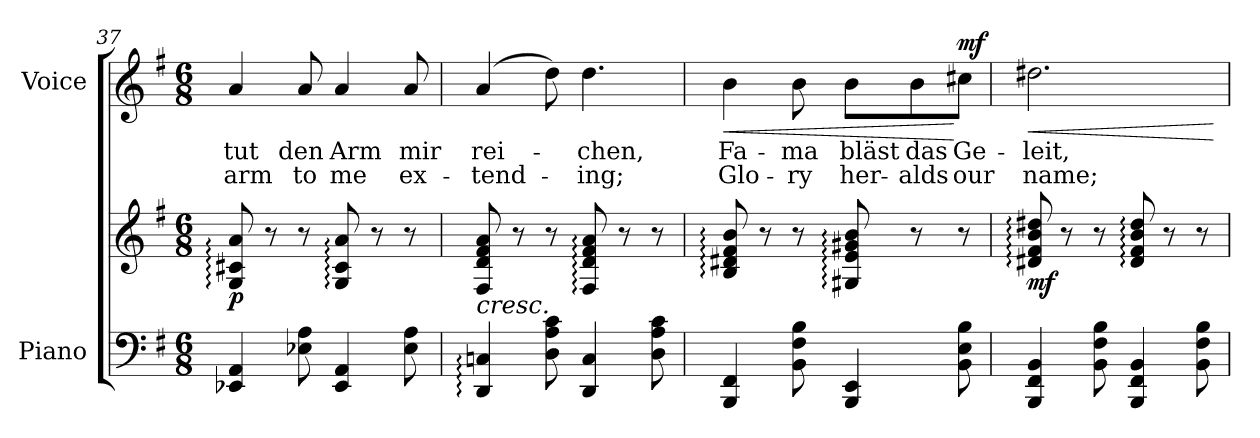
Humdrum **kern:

**kern	**kern	**dynam	**kern	**text	**text	**dynam
*part2	*part2	*part2	*part1	*part1	*part1	*part1
*staff3	*staff2	*staff2/3	*staff1	*staff1	*staff1	*staff1
*I"Piano	*	*	*I"Voice	*	*	*
*I'Pno	*	*	*	*	*	*
*clefF4	*clefG2	*	*clefG2	*	*	*
*k[f#]	*k[f#]	*	*k[f#]	*	*	*
*M6/8	*M6/8	*	*M6/8	*	*	*
=37	=37	=37	=37	=37	=37	=37
!	!	!LO:DY:b	!	!LO:LY:b	!LO:LY:b	!
4EE-X/ 4AA/	8G/: 8c#X/: 8a/:	p	4a/	tut	arm	.
.	8r	.	.	.	.	.
!	!	!	!	!LO:LY:b	!LO:LY:b	!
8E-X\ 8A\	8r	.	8a/	den	to	.
!	!	!	!	!LO:LY:b	!LO:LY:b	!
4EE-/ 4AA/	8G/: 8c#/: 8a/:	.	4a/	Arm	me	.
.	8r	.	.	.	.	.
!	!	!	!	!LO:LY:b	!LO:LY:b	!
8E-\ 8A\	8r	.	8a/	mir	ex-	.
=38	=38	=38	=38	=38	=38	=38
!	!	!LO:HP:b	!	!LO:LY:b	!LO:LY:b	!
4DD/: 4Cn/:	8F#/ 8d/ 8f#/ 8a/	<	(4a/	rei-	-tend-	.
.	8r	.	.	.	.	.
8D\ 8A\ 8c\	8r	.	8dd\)	.	.	.
!	!	!	!	!LO:LY:b	!LO:LY:b	!
4DD/ 4C/	8F#/: 8d/: 8f#/: 8a/:	.	4.dd\	-chen,	-ing;	.
.	8r	.	.	.	.	.
8D\ 8A\ 8c\	8r	.	.	.	.	.
=39	=39	=39	=39	=39	=39	=39
!	!	!	!	!LO:LY:b	!LO:LY:b	!LO:HP:b
4BBB/ 4FF#/	8B/: 8d#X/: 8f#/: 8b/:	.	4b\	Fa-	Glo-	<
.	8r	.	.	.	.	.
!	!	!	!	!LO:LY:b	!LO:LY:b	!
8BB\ 8F#\ 8B\	8r	.	8b\	-ma	-ry	.
!	!	!	!	!LO:LY:b	!LO:LY:b	!
4BBB/ 4EE/	8G#X/: 8e/: 8g#X/: 8b/:	.	8b\L	bläst	her-	.
!	!	!	!	!LO:LY:b	!LO:LY:b	!
.	8r	.	8b\	das	-alds	.
!	!	!	!	!LO:LY:b	!LO:LY:b	!LO:DY:n=1:a
8BB\ 8E\ 8B\	8r	.	8cc#X\J	Ge-	our	[ mf
!!LO:PB:g=z
=40	=40	=40	=40	=40	=40	=40
!	!	!LO:DY:b	!	!LO:LY:b	!LO:LY:b	!LO:HP:b
4BBB/ 4FF#/ 4BB/	8d#X/: 8f#/: 8b/: 8dd#X/:	mf	2.dd#X\	-leit,	name;	<
.	8r	.	.	.	.	.
8BB\ 8F#\ 8B\	8r	.	.	.	.	.
4BBB/ 4FF#/ 4BB/	8d#/: 8f#/: 8b/: 8dd#/:	.	.	.	.	.
.	8r	.	.	.	.	.
8BB\ 8F#\ 8B\	8r	.	.	.	.	.
.	.	[	.	.	.	[
=	=	=	=	=	=	=
*-	*-	*-	*-	*-	*-	*-
